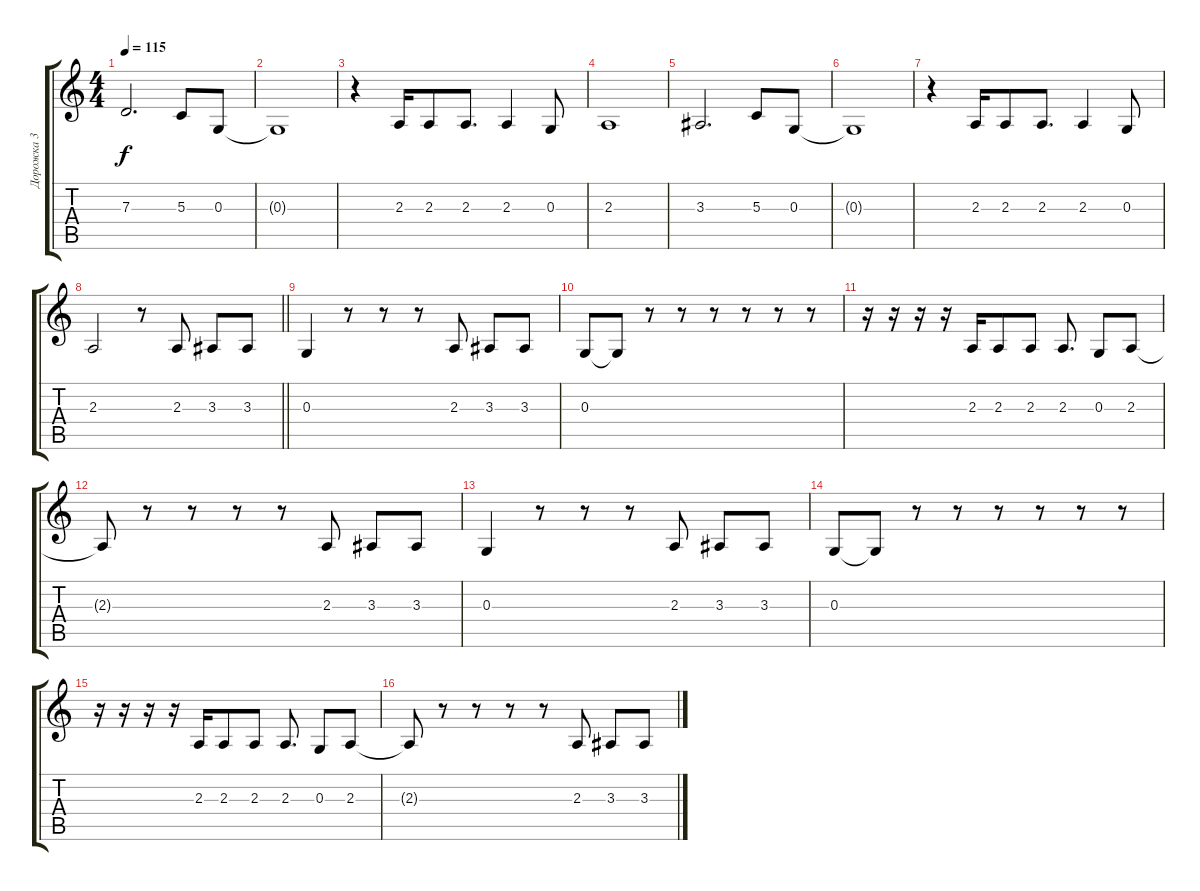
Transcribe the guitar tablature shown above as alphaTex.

\track ("Дорожка 3" "Дорожка 3") {instrument pad3polysynth}
\staff {score tabs}
\tuning (E4 B3 G3 D3 A2 D2) {hide}
\ts (4 4)
\tempo 115
\clef g2
\ks c
7.3.2{d dy f} 5.3.8 0.3.8 |
0.3{t}.1 |
r.4 2.3.16 2.3.8 2.3.8{d} 2.3.4 0.3.8 |
2.3.1 |
3.3.2{d} 5.3.8 0.3.8 |
0.3{t}.1 |
r.4 2.3.16 2.3.8 2.3.8{d} 2.3.4 0.3.8 |
\barLineRight lightlight
2.3.2 r.8 2.3.8 3.3.8 3.3.8 |
\section ("" "")
0.3.4 r.8 r.8 r.8 2.3.8 3.3.8 3.3.8 |
0.3.8 0.3{t}.8 r.8 r.8 r.8 r.8 r.8 r.8 |
r.16 r.16 r.16 r.16 2.3.16 2.3.8 2.3.8 2.3.8{d} 0.3.8 2.3.8 |
2.3{t}.8 r.8 r.8 r.8 r.8 2.3.8 3.3.8 3.3.8 |
0.3.4 r.8 r.8 r.8 2.3.8 3.3.8 3.3.8 |
0.3.8 0.3{t}.8 r.8 r.8 r.8 r.8 r.8 r.8 |
r.16 r.16 r.16 r.16 2.3.16 2.3.8 2.3.8 2.3.8{d} 0.3.8 2.3.8 |
2.3{t}.8 r.8 r.8 r.8 r.8 2.3.8 3.3.8 3.3.8
